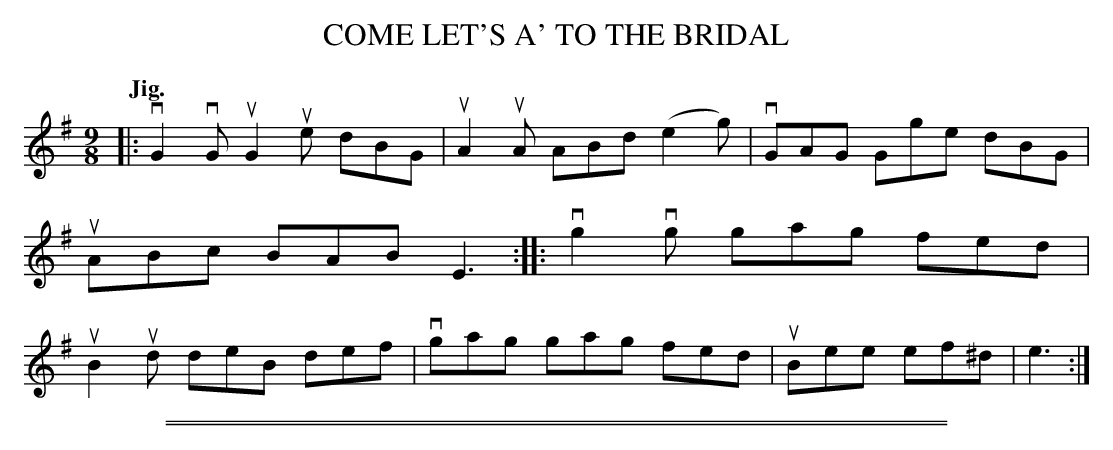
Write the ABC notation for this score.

X:1
T: COME LET'S A' TO THE BRIDAL
Q: "Jig."
M: 9/8
L: 1/8
K: G
|:\
vG2vG uG2ue dBG | uA2uA ABd (e2g) |\
vGAG Gge dBG | uABc BAB E3 ::\
vg2vg gag fed | uB2ud deB def |\
vgag gag fed | uBee ef^d | e3 :|
